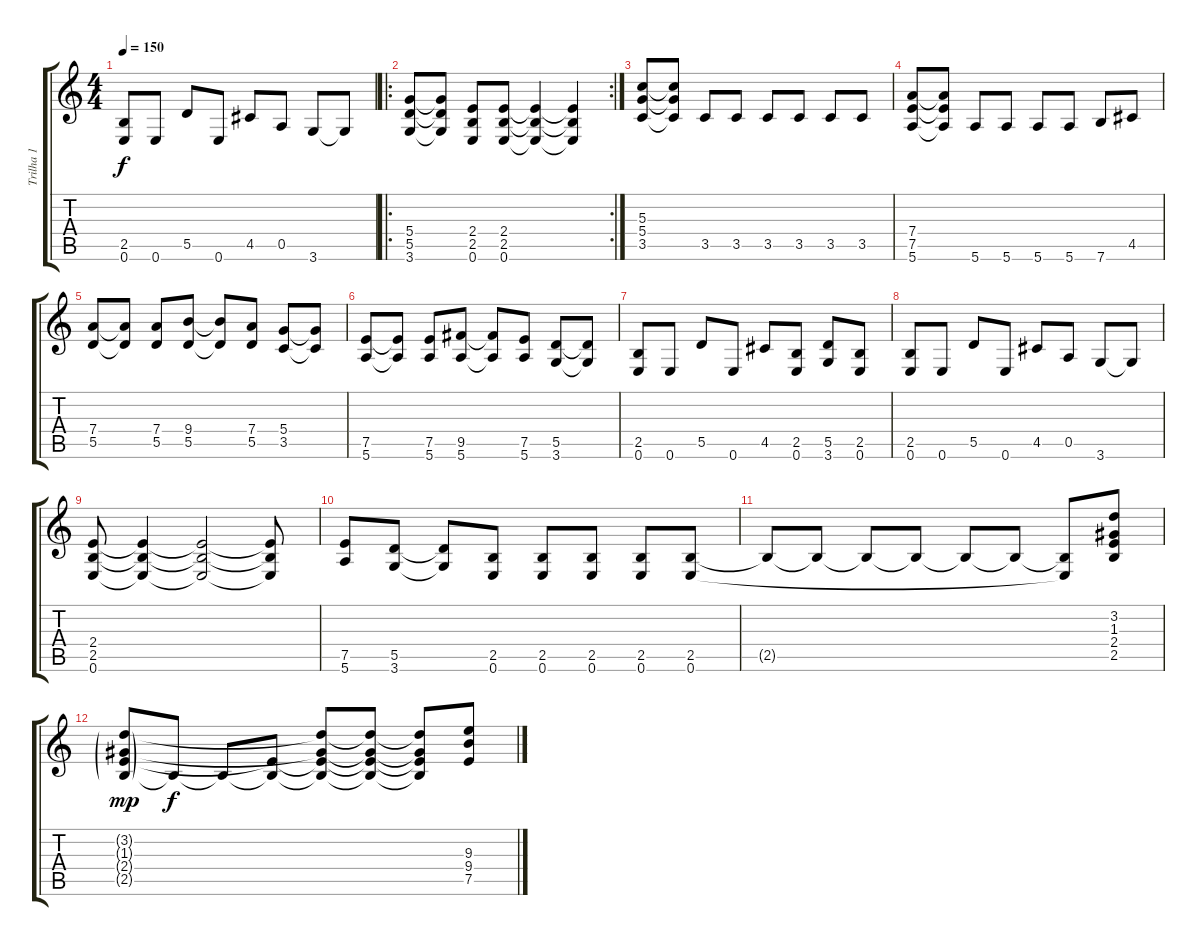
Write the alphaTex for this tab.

\track ("Trilha 1" "Trilha 1") {instrument distortionguitar}
\staff {score tabs}
\tuning (E4 B3 G3 D3 A2 E2) {hide}
\ts (4 4)
\tempo 150
\clef g2
\ks c
(2.5 0.6).8{dy f} 0.6.8 5.5.8 0.6.8 4.5.8 0.5.8 3.6.8 3.6{t}.8 |
\ro
\rc 2
(5.4 5.5 3.6).8 (5.4{t} 5.5{t} 3.6{t}).8 (2.4 2.5 0.6).8 (2.4 2.5 0.6).8 (2.4{t} 2.5{t} 0.6{t}).4 (2.4{t} 2.5{t} 0.6{t}).4 |
(5.3 5.4 3.5).8 (5.3{t} 5.4{t} 3.5{t}).8 3.5.8 3.5.8 3.5.8 3.5.8 3.5.8 3.5.8 |
(7.4 7.5 5.6).8 (7.4{t} 7.5{t} 5.6{t}).8 5.6.8 5.6.8 5.6.8 5.6.8 7.6.8 4.5.8 |
(7.4 5.5).8 (7.4{t} 5.5{t}).8 (7.4 5.5).8 (9.4 5.5).8 (9.4{t} 5.5{t}).8 (7.4 5.5).8 (5.4 3.5).8 (5.4{t} 3.5{t}).8 |
(7.5 5.6).8 (7.5{t} 5.6{t}).8 (7.5 5.6).8 (9.5 5.6).8 (9.5{t} 5.6{t}).8 (7.5 5.6).8 (5.5 3.6).8 (5.5{t} 3.6{t}).8 |
(2.5 0.6).8 0.6.8 5.5.8 0.6.8 4.5.8 (2.5 0.6).8 (5.5 3.6).8 (2.5 0.6).8 |
(2.5 0.6).8 0.6.8 5.5.8 0.6.8 4.5.8 0.5.8 3.6.8 3.6{t}.8 |
(2.4 2.5 0.6).8 (2.4{t} 2.5{t} 0.6{t}).4 (2.4{t} 2.5{t} 0.6{t}).2 (2.4{t} 2.5{t} 0.6{t}).8 |
(7.5 5.6).8 (5.5 3.6).8 (5.5{t} 3.6{t}).8 (2.5 0.6).8 (2.5 0.6).8 (2.5 0.6).8 (2.5 0.6).8 (2.5 0.6).8 |
2.5{t}.8 2.5{t}.8 2.5{t}.8 2.5{t}.8 2.5{t}.8 2.5{t}.8 (2.5{t} 0.6{t}).8 (3.2 1.3 2.4 2.5).8 |
(3.2{g} 1.3{g} 2.4{g} 2.5{g}).8{dy mp} 2.5{t}.8{dy f} 2.5{t}.8 (2.4{t} 2.5{t}).8 (3.2{t} 1.3{t} 2.4{t} 2.5{t}).8 (3.2{t} 1.3{t} 2.4{t} 2.5{t}).8 (3.2{t} 1.3{t} 2.4{t} 2.5{t}).8 (9.3 9.4 7.5).8
